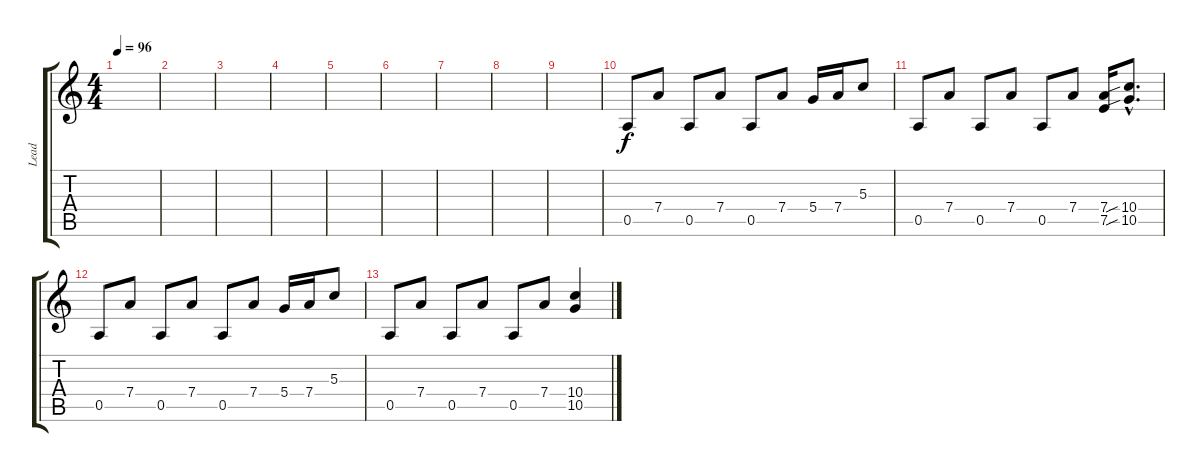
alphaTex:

\track ("Lead" "Lead") {instrument distortionguitar}
\staff {score tabs}
\tuning (E4 B3 G3 D3 A2 E2) {hide}
\ts (4 4)
\tempo 96
\clef g2
\ks c
|
|
|
|
|
|
|
|
|
0.5.8{instrument electricguitarjazz} 7.4.8 0.5.8 7.4.8 0.5.8 7.4.8 5.4.16 7.4.16 5.3.8 |
0.5.8 7.4.8 0.5.8 7.4.8 0.5.8 7.4.8 (7.4 7.5).16 (10.4{sib hac} 10.5{sib hac}).8{d} |
0.5.8 7.4.8 0.5.8 7.4.8 0.5.8 7.4.8 5.4.16 7.4.16 5.3.8 |
0.5.8 7.4.8 0.5.8 7.4.8 0.5.8 7.4.8 (10.4 10.5).4
